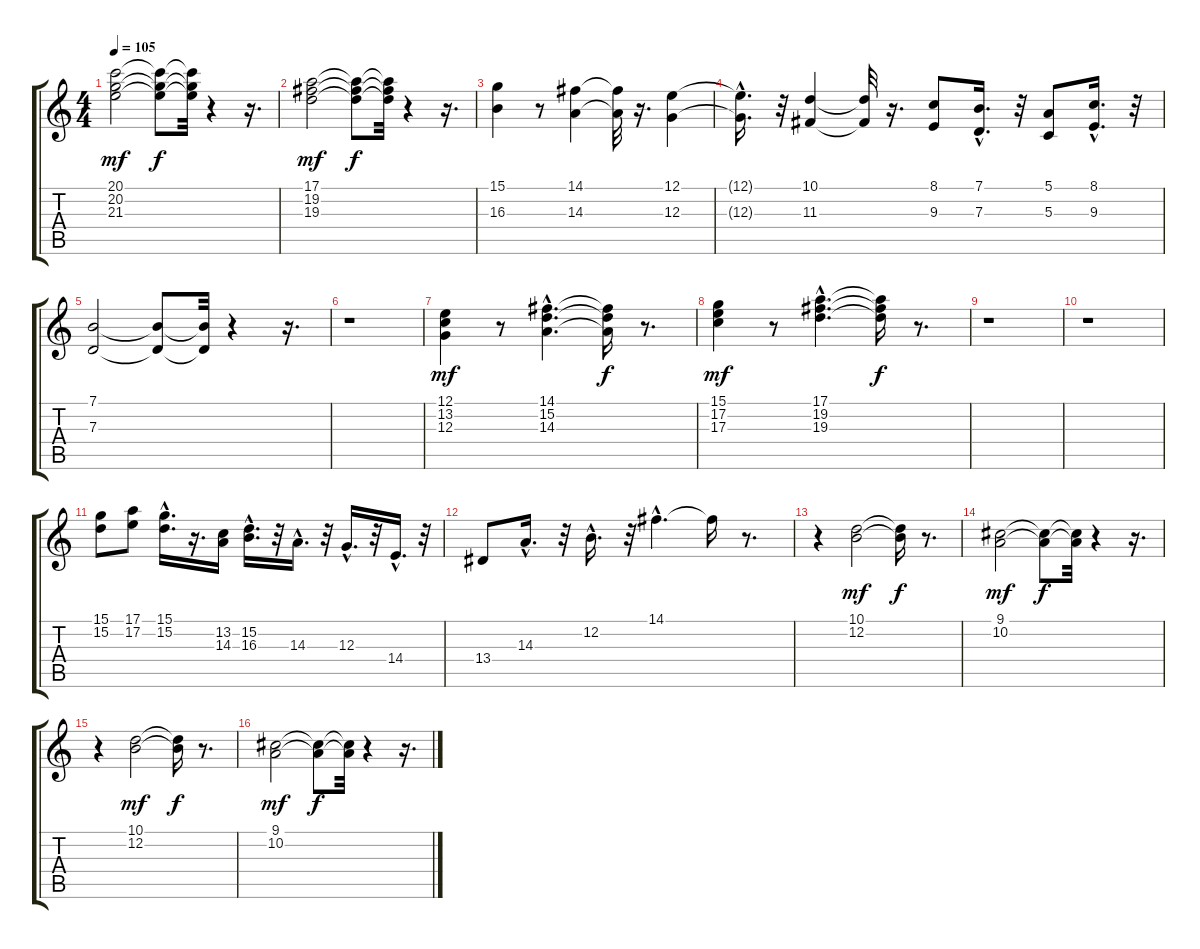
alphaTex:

\track "" {instrument lead8bassandlead}
\staff {score tabs}
\tuning (E4 B3 G3 D3 A2 E2) {hide}
\ts (4 4)
\tempo 105
\clef g2
\ks c
(20.1 20.2 21.3).2{dy mf} (20.1{t} 20.2{t} 21.3{t}).8{dy f} (20.1{t} 20.2{t} 21.3{t}).32 r.4 r.16{d} |
(17.1 19.2 19.3).2{dy mf} (17.1{t} 19.2{t} 19.3{t}).8{dy f} (17.1{t} 19.2{t} 19.3{t}).32 r.4 r.16{d} |
(15.1 16.3).4 r.8 (14.1 14.3).4 (14.1{t} 14.3{t}).32 r.16{d} (12.1 12.3).4 |
(12.1{hac t} 12.3{hac t}).16{d} r.32 (10.1 11.3).4 (10.1{t} 11.3{t}).32 r.16{d} (8.1 9.3).8 (7.1{hac} 7.3{hac}).16{d} r.32 (5.1 5.3).8 (8.1{hac} 9.3{hac}).16{d} r.32 |
(7.1 7.3).2 (7.1{t} 7.3{t}).8 (7.1{t} 7.3{t}).32 r.4 r.16{d} |
r.1 |
(12.1 13.2 12.3).4{dy mf} r.8 (14.1{hac} 15.2{hac} 14.3{hac}).4{d} (14.1{t} 15.2{t} 14.3{t}).16{dy f} r.8{d} |
(15.1 17.2 17.3).4{dy mf} r.8 (17.1{hac} 19.2{hac} 19.3{hac}).4{d} (17.1{t} 19.2{t} 19.3{t}).16{dy f} r.8{d} |
r.1 |
r.1 |
(15.1 15.2).8 (17.1 17.2).8 (15.1{hac} 15.2{hac}).16{d} r.16{d} (13.2 14.3).16 (15.2{hac} 16.3{hac}).16{d} r.32 14.3{hac}.16{d} r.32 12.3{hac}.16{d} r.32 14.4{hac}.16{d} r.32 |
13.4.8 14.3{hac}.16{d} r.32 12.2{hac}.16{d} r.32 14.1{hac}.4{d} 14.1{t}.16 r.8{d} |
r.4 (10.1 12.2).2{dy mf} (10.1{t} 12.2{t}).16{dy f} r.8{d} |
(9.1 10.2).2{dy mf} (9.1{t} 10.2{t}).8{dy f} (9.1{t} 10.2{t}).32 r.4 r.16{d} |
r.4 (10.1 12.2).2{dy mf} (10.1{t} 12.2{t}).16{dy f} r.8{d} |
(9.1 10.2).2{dy mf} (9.1{t} 10.2{t}).8{dy f} (9.1{t} 10.2{t}).32 r.4 r.16{d}
